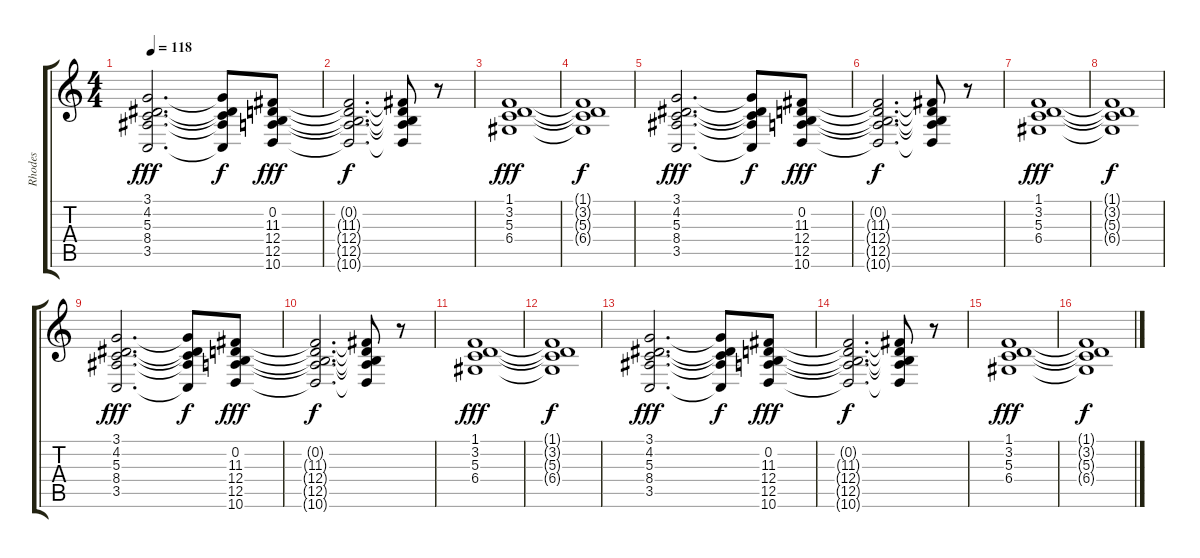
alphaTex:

\track ("Rhodes" "Rhodes") {instrument electricpiano1}
\staff {score tabs}
\tuning (E4 B3 G3 D3 A2 E2) {hide}
\ts (4 4)
\tempo 118
\clef g2
\ks c
(3.1 4.2 5.3 8.4 3.5).2{d dy fff} (3.1{t} 4.2{t} 5.3{t} 8.4{t} 3.5{t}).8{dy f} (0.2 11.3 12.4 12.5 10.6).8{dy fff} |
(0.2{t} 11.3{t} 12.4{t} 12.5{t} 10.6{t}).2{d dy f} (0.2{t} 11.3{t} 12.4{t} 12.5{t} 10.6{t}).8 r.8 |
(1.1 3.2 5.3 6.4).1{dy fff} |
(1.1{t} 3.2{t} 5.3{t} 6.4{t}).1{dy f} |
(3.1 4.2 5.3 8.4 3.5).2{d dy fff} (3.1{t} 4.2{t} 5.3{t} 8.4{t} 3.5{t}).8{dy f} (0.2 11.3 12.4 12.5 10.6).8{dy fff} |
(0.2{t} 11.3{t} 12.4{t} 12.5{t} 10.6{t}).2{d dy f} (0.2{t} 11.3{t} 12.4{t} 12.5{t} 10.6{t}).8 r.8 |
(1.1 3.2 5.3 6.4).1{dy fff} |
(1.1{t} 3.2{t} 5.3{t} 6.4{t}).1{dy f} |
(3.1 4.2 5.3 8.4 3.5).2{d dy fff} (3.1{t} 4.2{t} 5.3{t} 8.4{t} 3.5{t}).8{dy f} (0.2 11.3 12.4 12.5 10.6).8{dy fff} |
(0.2{t} 11.3{t} 12.4{t} 12.5{t} 10.6{t}).2{d dy f} (0.2{t} 11.3{t} 12.4{t} 12.5{t} 10.6{t}).8 r.8 |
(1.1 3.2 5.3 6.4).1{dy fff} |
(1.1{t} 3.2{t} 5.3{t} 6.4{t}).1{dy f} |
(3.1 4.2 5.3 8.4 3.5).2{d dy fff} (3.1{t} 4.2{t} 5.3{t} 8.4{t} 3.5{t}).8{dy f} (0.2 11.3 12.4 12.5 10.6).8{dy fff} |
(0.2{t} 11.3{t} 12.4{t} 12.5{t} 10.6{t}).2{d dy f} (0.2{t} 11.3{t} 12.4{t} 12.5{t} 10.6{t}).8 r.8 |
(1.1 3.2 5.3 6.4).1{dy fff} |
(1.1{t} 3.2{t} 5.3{t} 6.4{t}).1{dy f}
